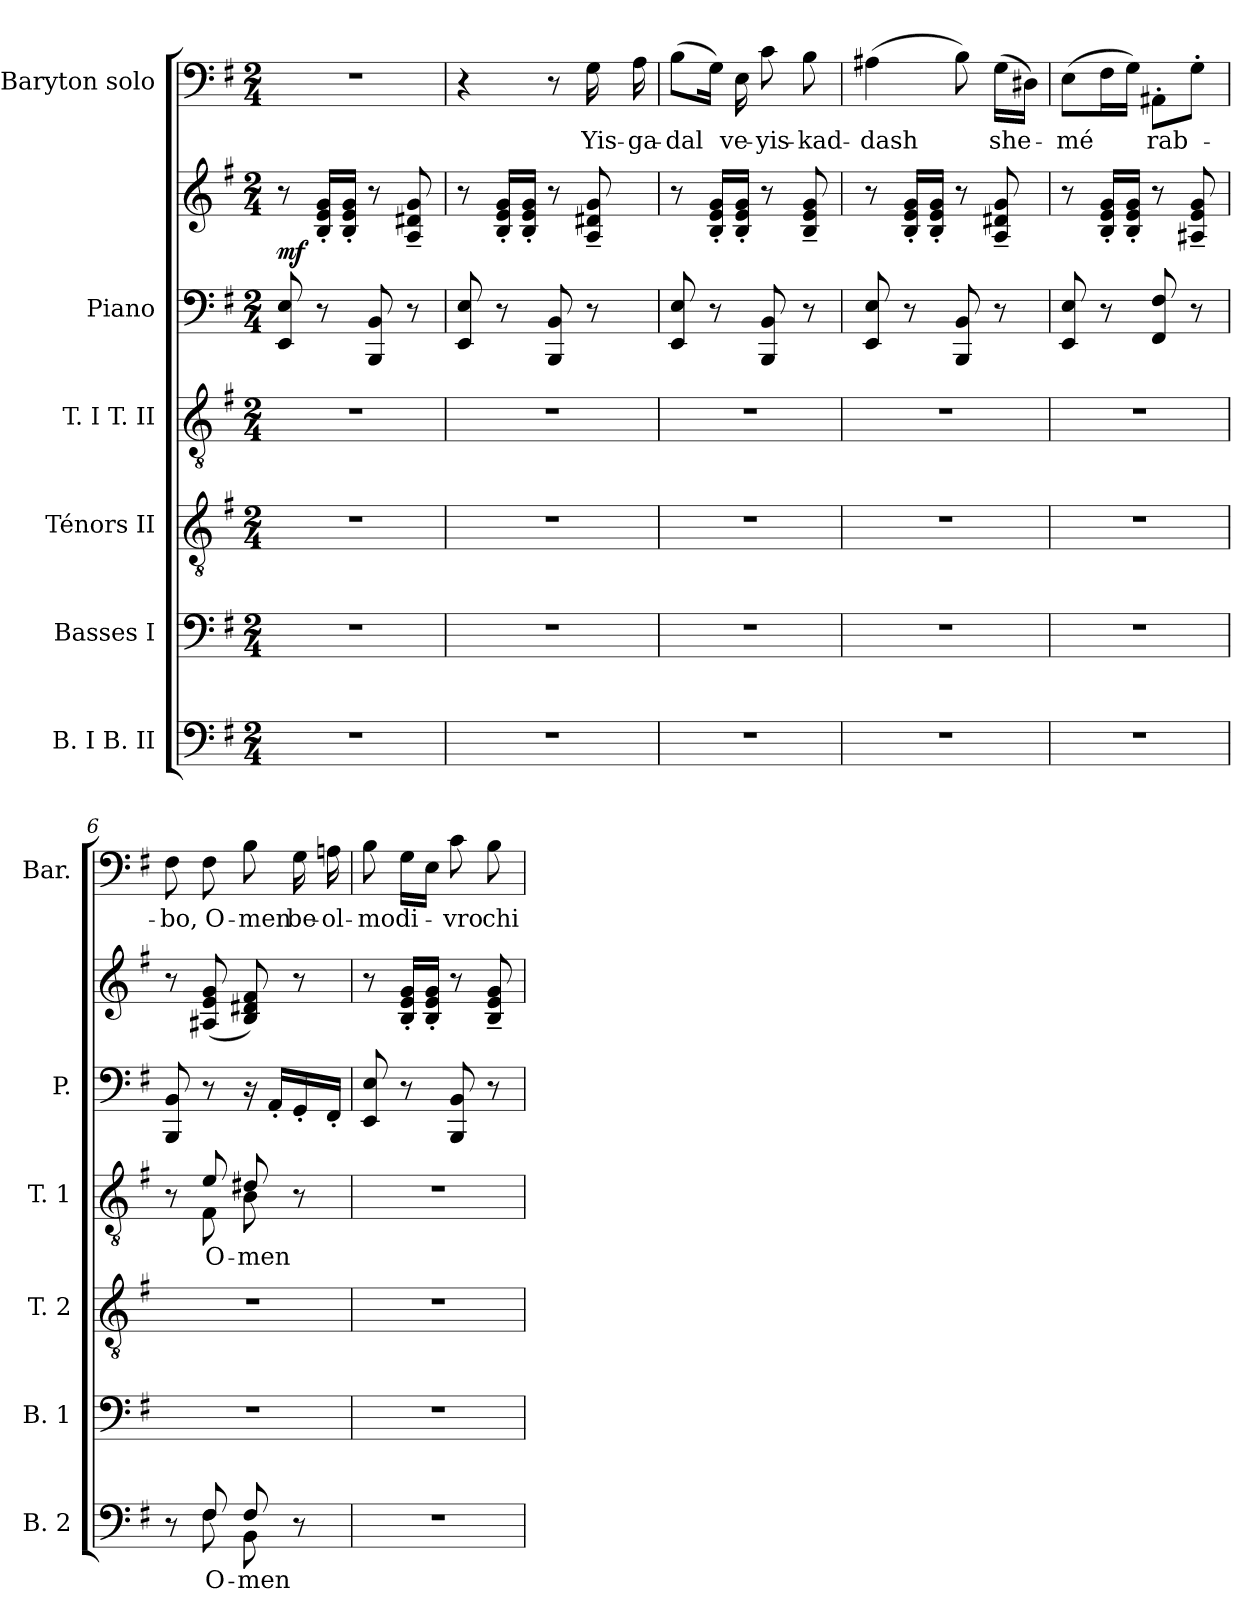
**kern	**text	**kern	**kern	**kern	**text	**kern	**kern	**dynam	**kern	**text
*part6	*part6	*part5	*part4	*part3	*part3	*part2	*part2	*part2	*part1	*part1
*staff7	*staff7	*staff6	*staff5	*staff4	*staff4	*staff3	*staff2	*staff2/3	*staff1	*staff1
*I"B. I B. II	*	*I"Basses I	*I"Ténors II	*I"T. I T. II	*	*I"Piano	*	*	*I"Baryton solo	*
*I'B. 2	*	*I'B. 1	*I'T. 2	*I'T. 1	*	*I'P.	*	*	*I'Bar.	*
!!LO:PB:g=z
*clefF4	*	*clefF4	*clefGv2	*clefGv2	*	*clefF4	*clefG2	*	*clefF4	*
*	*	*	*ITrd7c12	*ITrd7c12	*	*	*	*	*	*
*k[f#]	*	*k[f#]	*k[f#]	*k[f#]	*	*k[f#]	*k[f#]	*	*k[f#]	*
*e:	*	*e:	*e:	*e:	*	*e:	*e:	*	*e:	*
*M2/4	*	*M2/4	*M2/4	*M2/4	*	*M2/4	*M2/4	*	*M2/4	*
*MM55	*	*MM55	*MM55	*MM55	*	*MM55	*MM55	*	*MM55	*
=1	=1	=1	=1	=1	=1	=1	=1	=1	=1	=1
!LO:N:vis=1	!	!LO:N:vis=1	!LO:N:vis=1	!LO:N:vis=1	!	!	!	!	!LO:N:vis=1	!
2r	.	2r	2r	2r	.	8EEi/ 8Ei	8r	mf	2r	.
.	.	.	.	.	.	8r	16Bi/' 16ei' 16gi'LL	.	.	.
.	.	.	.	.	.	.	16Bi/' 16ei' 16gi'JJ	.	.	.
.	.	.	.	.	.	8BBBi/ 8BBi	8r	.	.	.
.	.	.	.	.	.	8r	8Ai/~ 8d#Xi~ 8gi~	.	.	.
=2	=2	=2	=2	=2	=2	=2	=2	=2	=2	=2
!LO:N:vis=1	!	!LO:N:vis=1	!LO:N:vis=1	!LO:N:vis=1	!	!	!	!	!	!
2r	.	2r	2r	2r	.	8EEi/ 8Ei	8r	.	4r	.
.	.	.	.	.	.	8r	16Bi/' 16ei' 16gi'LL	.	.	.
.	.	.	.	.	.	.	16Bi/' 16ei' 16gi'JJ	.	.	.
.	.	.	.	.	.	8BBBi/ 8BBi	8r	.	8r	.
!	!	!	!	!	!	!	!	!	!	!LO:LY:b:color=#000000
.	.	.	.	.	.	8r	8Ai/~ 8d#Xi~ 8gi~	.	16Gi\	Yis-
!	!	!	!	!	!	!	!	!	!	!LO:LY:b:color=#000000
.	.	.	.	.	.	.	.	.	16Ai\	-ga-
=3	=3	=3	=3	=3	=3	=3	=3	=3	=3	=3
!LO:N:vis=1	!	!LO:N:vis=1	!LO:N:vis=1	!LO:N:vis=1	!	!	!	!	!	!
!	!	!	!	!	!	!	!	!	!	!LO:LY:b:color=#000000
2r	.	2r	2r	2r	.	8EEi/ 8Ei	8r	.	(8Bi\L	-dal
.	.	.	.	.	.	8r	16Bi/' 16ei' 16gi'LL	.	16Gi\Jk)	.
!	!	!	!	!	!	!	!	!	!	!LO:LY:b:color=#000000
.	.	.	.	.	.	.	16Bi/' 16ei' 16gi'JJ	.	16Ei\	ve-
!	!	!	!	!	!	!	!	!	!	!LO:LY:b:color=#000000
.	.	.	.	.	.	8BBBi/ 8BBi	8r	.	8ci\	-yis-
!	!	!	!	!	!	!	!	!	!	!LO:LY:b:color=#000000
.	.	.	.	.	.	8r	8Bi/~ 8ei~ 8gi~	.	8Bi\	-kad-
=4	=4	=4	=4	=4	=4	=4	=4	=4	=4	=4
!LO:N:vis=1	!	!LO:N:vis=1	!LO:N:vis=1	!LO:N:vis=1	!	!	!	!	!	!
!	!	!	!	!	!	!	!	!	!	!LO:LY:b:color=#000000
2r	.	2r	2r	2r	.	8EEi/ 8Ei	8r	.	(4A#Xi\	-dash
.	.	.	.	.	.	8r	16Bi/' 16ei' 16gi'LL	.	.	.
.	.	.	.	.	.	.	16Bi/' 16ei' 16gi'JJ	.	.	.
.	.	.	.	.	.	8BBBi/ 8BBi	8r	.	8Bi\)	.
!	!	!	!	!	!	!	!	!	!	!LO:LY:b:color=#000000
.	.	.	.	.	.	8r	8Ai/~ 8d#Xi~ 8gi~	.	(16Gi\LL	she-
.	.	.	.	.	.	.	.	.	16D#Xi\JJ)	.
=5	=5	=5	=5	=5	=5	=5	=5	=5	=5	=5
!LO:N:vis=1	!	!LO:N:vis=1	!LO:N:vis=1	!LO:N:vis=1	!	!	!	!	!	!
!	!	!	!	!	!	!	!	!	!	!LO:LY:b:color=#000000
2r	.	2r	2r	2r	.	8EEi/ 8Ei	8r	.	(8Ei\L	-mé
.	.	.	.	.	.	8r	16Bi/' 16ei' 16gi'LL	.	16F#i\L	.
.	.	.	.	.	.	.	16Bi/' 16ei' 16gi'JJ	.	16Gi\JJ)	.
!	!	!	!	!	!	!	!	!	!	!LO:LY:b:color=#000000
.	.	.	.	.	.	8FF#i/ 8F#i	8r	.	8AA#X'i\L	rab-
.	.	.	.	.	.	8r	8A#Xi/~ 8ei~ 8gi~	.	8G'i\J	.
=6	=6	=6	=6	=6	=6	=6	=6	=6	=6	=6
*^	*	*	*	*	*	*	*	*	*	*
!	!	!	!LO:N:vis=1	!LO:N:vis=1	!	!	!	!	!	!	!
*	*	*	*	*	*^	*	*	*	*	*	*
!	!	!	!	!	!	!	!	!	!	!	!	!LO:LY:b:color=#000000
8r	8ryy	.	2r	2r	8r	8ryy	.	8BBBi/ 8BBi	8r	.	8F#i\	-bo,
!	!	!LO:LY:b:color=#000000	!	!	!	!	!	!	!	!	!	!
!	!	!	!	!	!	!	!LO:LY:b:color=#000000	!	!	!	!	!
!	!	!	!	!	!	!	!	!	!	!	!	!LO:LY:b:color=#000000
8F#i/	8F#i\	O-	.	.	8Ei/	8FF#i\	O-	8r	(8A#Xi/ 8ei 8gi	.	8F#i\	O-
!	!	!LO:LY:b:color=#000000	!	!	!	!	!	!	!	!	!	!
!	!	!	!	!	!	!	!LO:LY:b:color=#000000	!	!	!	!	!
!	!	!	!	!	!	!	!	!	!	!	!	!LO:LY:b:color=#000000
8F#i/	8BBi\	-men	.	.	8D#Xi/	8BBi\	-men	16r	8Bi/ 8d#Xi 8f#i)	.	8Bi\	-men
.	.	.	.	.	.	.	.	16AA'i/LL	.	.	.	.
!	!	!	!	!	!	!	!	!	!	!	!	!LO:LY:b:color=#000000
8r	8ryy	.	.	.	8r	8ryy	.	16GG'i/	8r	.	16Gi\	be-
!	!	!	!	!	!	!	!	!	!	!	!	!LO:LY:b:color=#000000
.	.	.	.	.	.	.	.	16FF#'i/JJ	.	.	16Ani\	-ol-
*v	*v	*	*	*	*v	*v	*	*	*	*	*	*
!!LO:LB:g=z
=7	=7	=7	=7	=7	=7	=7	=7	=7	=7	=7
!LO:N:vis=1	!	!LO:N:vis=1	!LO:N:vis=1	!LO:N:vis=1	!	!	!	!	!	!
!	!	!	!	!	!	!	!	!	!	!LO:LY:b:color=#000000
2r	.	2r	2r	2r	.	8EEi/ 8Ei	8r	.	8Bi\	-mo
!	!	!	!	!	!	!	!	!	!	!LO:LY:b:color=#000000
.	.	.	.	.	.	8r	16Bi/' 16ei' 16gi'LL	.	16Gi\LL	di-
.	.	.	.	.	.	.	16Bi/' 16ei' 16gi'JJ	.	16Ei\JJ	.
!	!	!	!	!	!	!	!	!	!	!LO:LY:b:color=#000000
.	.	.	.	.	.	8BBBi/ 8BBi	8r	.	8ci\	-vro
!	!	!	!	!	!	!	!	!	!	!LO:LY:b:color=#000000
.	.	.	.	.	.	8r	8Bi/~ 8ei~ 8gi~	.	8Bi\	chi-
=	=	=	=	=	=	=	=	=	=	=
*-	*-	*-	*-	*-	*-	*-	*-	*-	*-	*-
